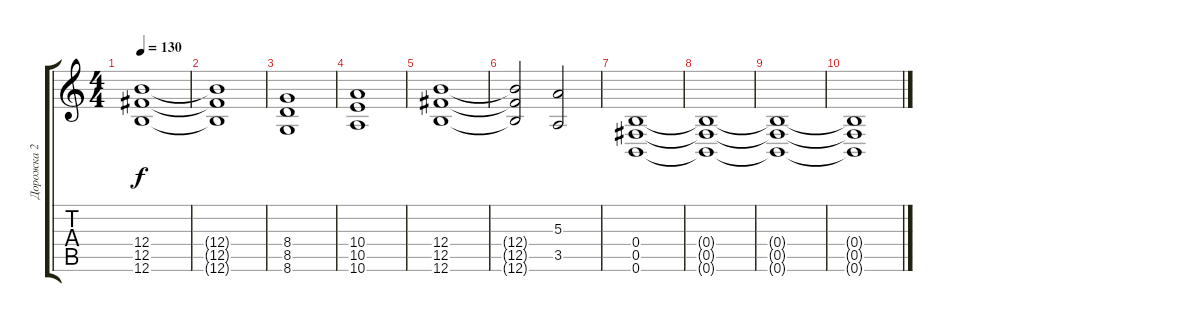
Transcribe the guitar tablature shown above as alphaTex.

\track ("Дорожка 2" "Дорожка 2") {instrument distortionguitar}
\staff {score tabs}
\tuning (Db4 Ab3 E3 B2 Gb2 B1) {hide}
\ts (4 4)
\tempo 130
\clef g2
\ks c
(12.4 12.5 12.6).1{dy f} |
(12.4{t} 12.5{t} 12.6{t}).1 |
(8.4 8.5 8.6).1 |
(10.4 10.5 10.6).1 |
(12.4 12.5 12.6).1 |
(12.4{t} 12.5{t} 12.6{t}).2 (5.3 3.5).2 |
(0.4 0.5 0.6).1 |
(0.4{t} 0.5{t} 0.6{t}).1 |
(0.4{t} 0.5{t} 0.6{t}).1 |
(0.4{t} 0.5{t} 0.6{t}).1
